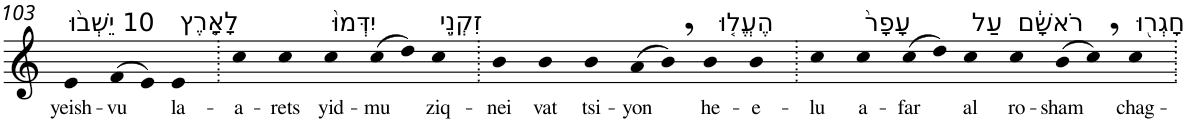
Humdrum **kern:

**kern	**text
*part1	*part1
*staff1	*staff1
*I"Piano	*
*I'Pno	*
!!LO:PB:g=z
*clefG2	*
*k[]	*
=103	=103
!LO:TX:a:t=10 יֵשְׁב֨וּ	!
!	!LO:LY:b
4e	yeish-
!	!LO:LY:b
(>8f	-vu
8e)	.
!LO:TX:a:t=לָאָ֤רֶץ	!
!	!LO:LY:b
4e	la-
=104.	=104.
!	!LO:LY:b
4cc	-a-
!	!LO:LY:b
4cc	-rets
!LO:TX:a:t=יִדְּמוּ֙	!
!	!LO:LY:b
4cc	yid-
!	!LO:LY:b
(>8cc	-mu
8dd)	.
!LO:TX:a:t=זִקְנֵ֣י	!
!	!LO:LY:b
4cc	ziq-
=105.	=105.
!	!LO:LY:b
4b	-nei
!	!LO:LY:b
4b	vat
!	!LO:LY:b
4b	tsi-
!	!LO:LY:b
(>8a	-yon
8b,)	.
!LO:TX:a:t=הֶעֱל֤וּ	!
!	!LO:LY:b
4b	he-
!	!LO:LY:b
4b	-e-
=106.	=106.
!	!LO:LY:b
4cc	-lu
!LO:TX:a:t=עָפָר֙	!
!	!LO:LY:b
4cc	a-
!	!LO:LY:b
(>8cc	-far
8dd)	.
!LO:TX:a:t=עַל	!
!	!LO:LY:b
4cc	al
!LO:TX:a:t=רֹאשָׁ֔ם	!
!	!LO:LY:b
4cc	ro-
!	!LO:LY:b
(>8b	-sham
8cc,)	.
!LO:TX:a:t=חָגְר֖וּ	!
!	!LO:LY:b
4cc	chag-
=.	=.
*-	*-
